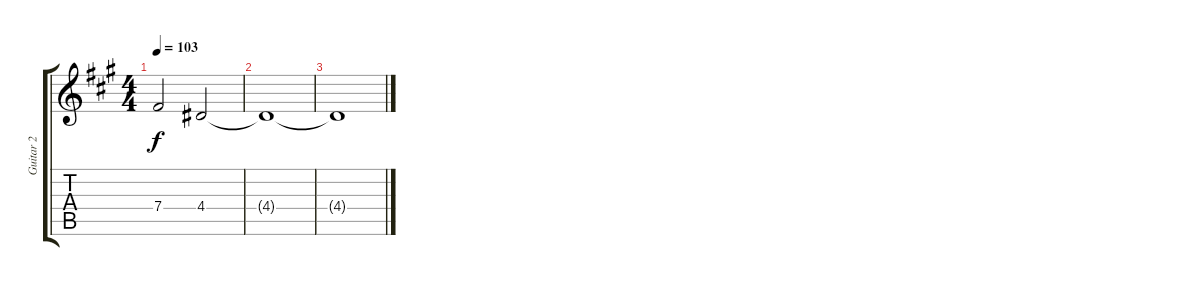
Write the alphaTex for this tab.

\track ("Guitar 2" "Guitar 2") {instrument distortionguitar}
\staff {score tabs}
\tuning (Db4 Ab3 E3 B2 Gb2 B1) {hide}
\ts (4 4)
\tempo 103
\clef g2
\ks a
7.4.2{dy f} 4.4.2 |
4.4{t}.1 |
4.4{t}.1
